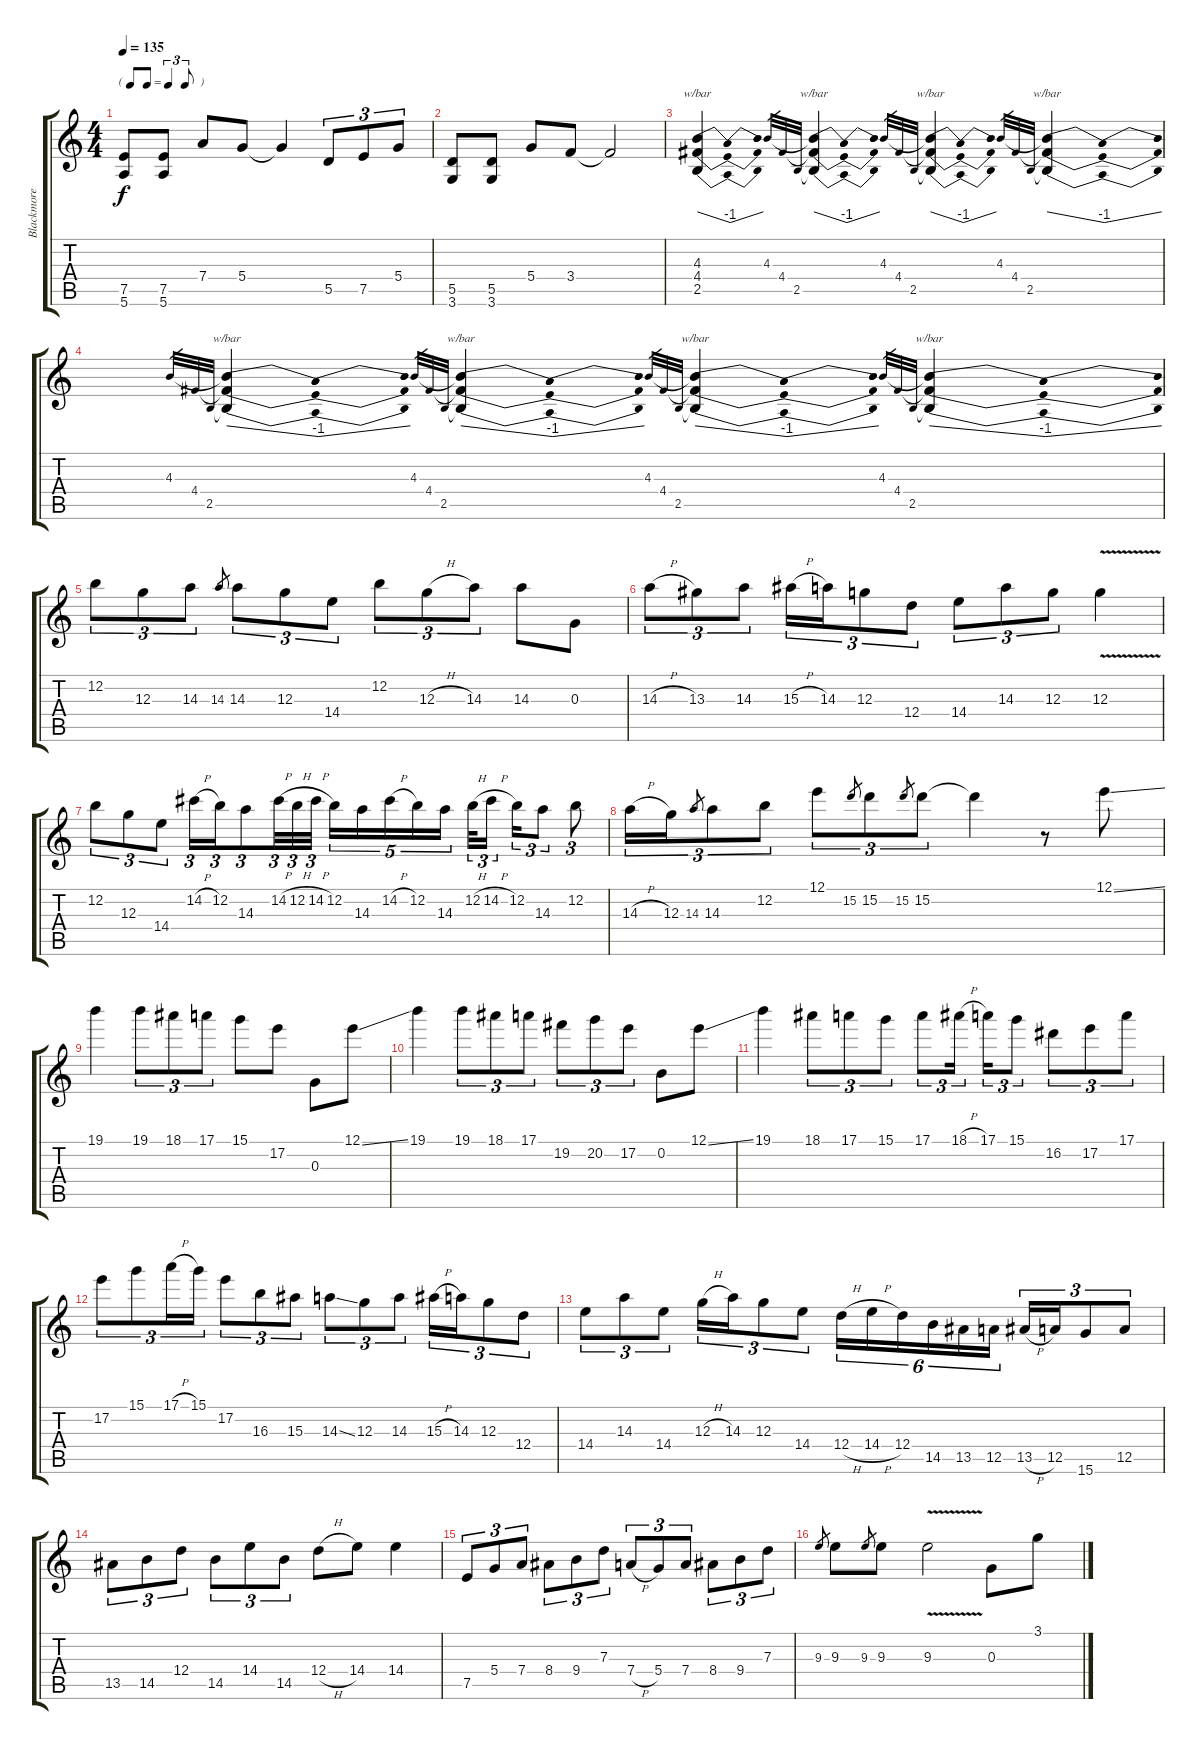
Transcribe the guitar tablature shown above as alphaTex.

\track ("Blackmore" "Blackmore") {instrument overdrivenguitar}
\staff {score tabs}
\tuning (E4 B3 G3 D3 A2 E2) {hide}
\ts (4 4)
\tf triplet8th
\tempo 135
\clef g2
\ks c
(7.5 5.6).8{dy f} (7.5 5.6).8 7.4.8 5.4.8 5.4{t}.4 5.5.8{tu (3 2)} 7.5.8{tu (3 2)} 5.4.8{tu (3 2)} |
(5.5 3.6).8 (5.5 3.6).8 5.4.8 3.4.8 3.4{t}.2 |
(4.3 4.4 2.5).4{tbe (dip default 0 0 30 -4 60 0)} 4.3.32{gr} 4.4.32{gr} 2.5.32{gr} (4.3{t} 4.4{t} 2.5{t}).4{tbe (dip default 0 0 30 -4 60 0)} 4.3.32{gr} 4.4.32{gr} 2.5.32{gr} (4.3{t} 4.4{t} 2.5{t}).4{tbe (dip default 0 0 30 -4 60 0)} 4.3.32{gr} 4.4.32{gr} 2.5.32{gr} (4.3{t} 4.4{t} 2.5{t}).4{tbe (dip default 0 0 30 -4 60 0)} |
4.3.32{gr} 4.4.32{gr} 2.5.32{gr} (4.3{t} 4.4{t} 2.5{t}).4{tbe (dip default 0 0 30 -4 60 0)} 4.3.32{gr} 4.4.32{gr} 2.5.32{gr} (4.3{t} 4.4{t} 2.5{t}).4{tbe (dip default 0 0 30 -4 60 0)} 4.3.32{gr} 4.4.32{gr} 2.5.32{gr} (4.3{t} 4.4{t} 2.5{t}).4{tbe (dip default 0 0 30 -4 60 0)} 4.3.32{gr} 4.4.32{gr} 2.5.32{gr} (4.3{t} 4.4{t} 2.5{t}).4{tbe (dip default 0 0 30 -4 60 0)} |
12.2.8{tu (3 2)} 12.3.8{tu (3 2)} 14.3.8{tu (3 2)} 14.3.8{gr} 14.3.8{tu (3 2)} 12.3.8{tu (3 2)} 14.4.8{tu (3 2)} 12.2.8{tu (3 2)} 12.3{h}.8{tu (3 2)} 14.3.8{tu (3 2)} 14.3.8 0.3.8 |
14.3{h}.8{tu (3 2)} 13.3.8{tu (3 2)} 14.3.8{tu (3 2)} 15.3{h}.16{tu (3 2)} 14.3.16{tu (3 2)} 12.3.8{tu (3 2)} 12.4.8{tu (3 2)} 14.4.8{tu (3 2)} 14.3.8{tu (3 2)} 12.3.8{tu (3 2)} 12.3{v}.4 |
12.2.8{tu (3 2)} 12.3.8{tu (3 2)} 14.4.8{tu (3 2)} 14.2{h}.16{tu (3 2)} 12.2.16{tu (3 2)} 14.3.8{tu (3 2)} 14.2{h}.32{tu (3 2)} 12.2{h}.32{tu (3 2)} 14.2{h}.32{tu (3 2)} 12.2.16{tu (5 4)} 14.3.16{tu (5 4)} 14.2{h}.16{tu (5 4)} 12.2.16{tu (5 4)} 14.3.16{tu (5 4)} 12.2{h}.32{tu (3 2)} 14.2{h}.16{tu (3 2)} 12.2.16{tu (3 2)} 14.3.8{tu (3 2)} 12.2.8{tu (3 2)} |
14.3{h}.16{tu (3 2)} 12.3.16{tu (3 2)} 14.3.8{gr} 14.3.8{tu (3 2)} 12.2.8{tu (3 2)} 12.1.8{tu (3 2)} 15.2.8{gr} 15.2.8{tu (3 2)} 15.2.8{gr} 15.2.8{tu (3 2)} 15.2{t}.4 r.8 12.1{ss}.8 |
19.1.4 19.1.8{tu (3 2)} 18.1.8{tu (3 2)} 17.1.8{tu (3 2)} 15.1.8 17.2.8 0.3.8 12.1{ss}.8 |
19.1.4 19.1.8{tu (3 2)} 18.1.8{tu (3 2)} 17.1.8{tu (3 2)} 19.2.8{tu (3 2)} 20.2.8{tu (3 2)} 17.2.8{tu (3 2)} 0.2.8 12.1{ss}.8 |
19.1.4 18.1.8{tu (3 2)} 17.1.8{tu (3 2)} 15.1.8{tu (3 2)} 17.1.8{tu (3 2)} 18.1{h}.16{tu (3 2)} 17.1.16{tu (3 2)} 15.1.8{tu (3 2)} 16.2.8{tu (3 2)} 17.2.8{tu (3 2)} 17.1.8{tu (3 2)} |
17.2.8{tu (3 2)} 15.1.8{tu (3 2)} 17.1{h}.16{tu (3 2)} 15.1.16{tu (3 2)} 17.2.8{tu (3 2)} 16.3.8{tu (3 2)} 15.3.8{tu (3 2)} 14.3{ss}.8{tu (3 2)} 12.3.8{tu (3 2)} 14.3.8{tu (3 2)} 15.3{h}.16{tu (3 2)} 14.3.16{tu (3 2)} 12.3.8{tu (3 2)} 12.4.8{tu (3 2)} |
14.4.8{tu (3 2)} 14.3.8{tu (3 2)} 14.4.8{tu (3 2)} 12.3{h}.16{tu (3 2)} 14.3.16{tu (3 2)} 12.3.8{tu (3 2)} 14.4.8{tu (3 2)} 12.4{h}.16{tu (6 4)} 14.4{h}.16{tu (6 4)} 12.4.16{tu (6 4)} 14.5.16{tu (6 4)} 13.5.16{tu (6 4)} 12.5.16{tu (6 4)} 13.5{h}.16{tu (3 2)} 12.5.16{tu (3 2)} 15.6.8{tu (3 2)} 12.5.8{tu (3 2)} |
13.5.8{tu (3 2)} 14.5.8{tu (3 2)} 12.4.8{tu (3 2)} 14.5.8{tu (3 2)} 14.4.8{tu (3 2)} 14.5.8{tu (3 2)} 12.4{h}.8 14.4.8 14.4.4 |
7.5.8{tu (3 2)} 5.4.8{tu (3 2)} 7.4.8{tu (3 2)} 8.4.8{tu (3 2)} 9.4.8{tu (3 2)} 7.3.8{tu (3 2)} 7.4{h}.8{tu (3 2)} 5.4.8{tu (3 2)} 7.4.8{tu (3 2)} 8.4.8{tu (3 2)} 9.4.8{tu (3 2)} 7.3.8{tu (3 2)} |
9.3.8{gr} 9.3.8 9.3.8{gr} 9.3.8 9.3{v}.2 0.3.8 3.1{ss}.8
